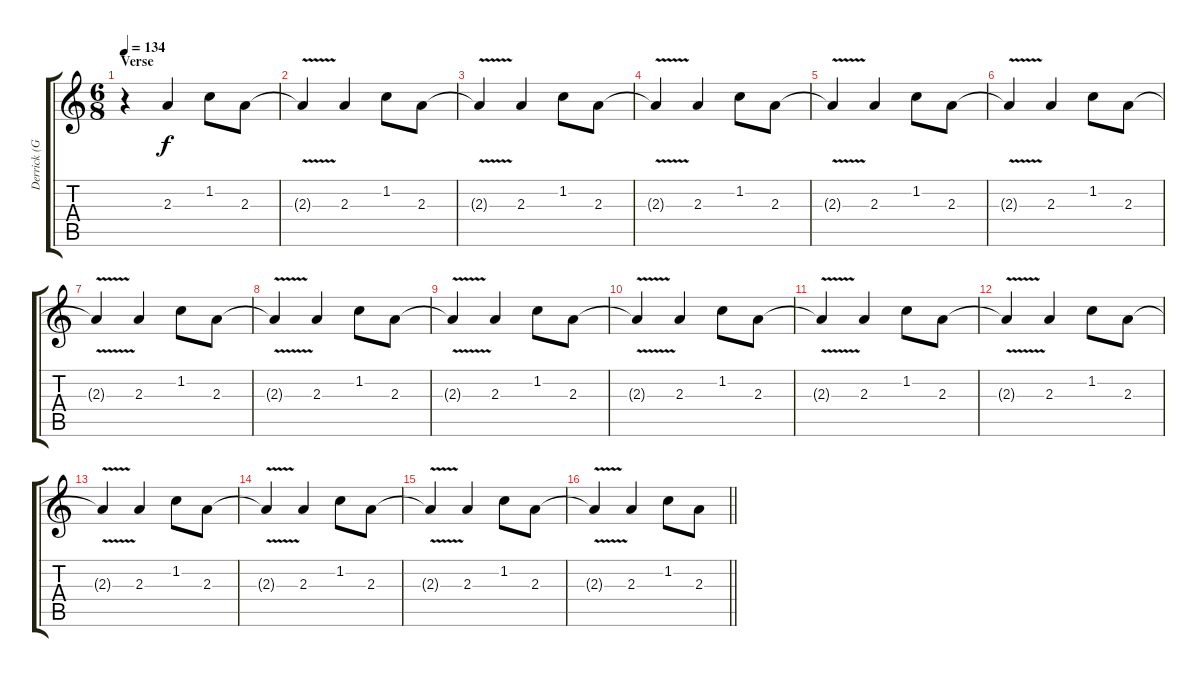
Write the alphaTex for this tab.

\track ("Derrick (Guitar)" "Derrick (G") {instrument electricguitarjazz}
\staff {score tabs}
\tuning (E4 B3 G3 D3 A2 E2) {hide}
\ts (6 8)
\section ("" "Verse")
\tempo 134
\clef g2
\ks c
r.4{dy f} 2.3.4 1.2.8 2.3.8 |
2.3{v t}.4 2.3.4 1.2.8 2.3.8 |
2.3{v t}.4 2.3.4 1.2.8 2.3.8 |
2.3{v t}.4 2.3.4 1.2.8 2.3.8 |
2.3{v t}.4 2.3.4 1.2.8 2.3.8 |
2.3{v t}.4 2.3.4 1.2.8 2.3.8 |
2.3{v t}.4 2.3.4 1.2.8 2.3.8 |
2.3{v t}.4 2.3.4 1.2.8 2.3.8 |
2.3{v t}.4 2.3.4 1.2.8 2.3.8 |
2.3{v t}.4 2.3.4 1.2.8 2.3.8 |
2.3{v t}.4 2.3.4 1.2.8 2.3.8 |
2.3{v t}.4 2.3.4 1.2.8 2.3.8 |
2.3{v t}.4 2.3.4 1.2.8 2.3.8 |
2.3{v t}.4 2.3.4 1.2.8 2.3.8 |
2.3{v t}.4 2.3.4 1.2.8 2.3.8 |
\barLineRight lightlight
2.3{v t}.4 2.3.4 1.2.8 2.3.8
